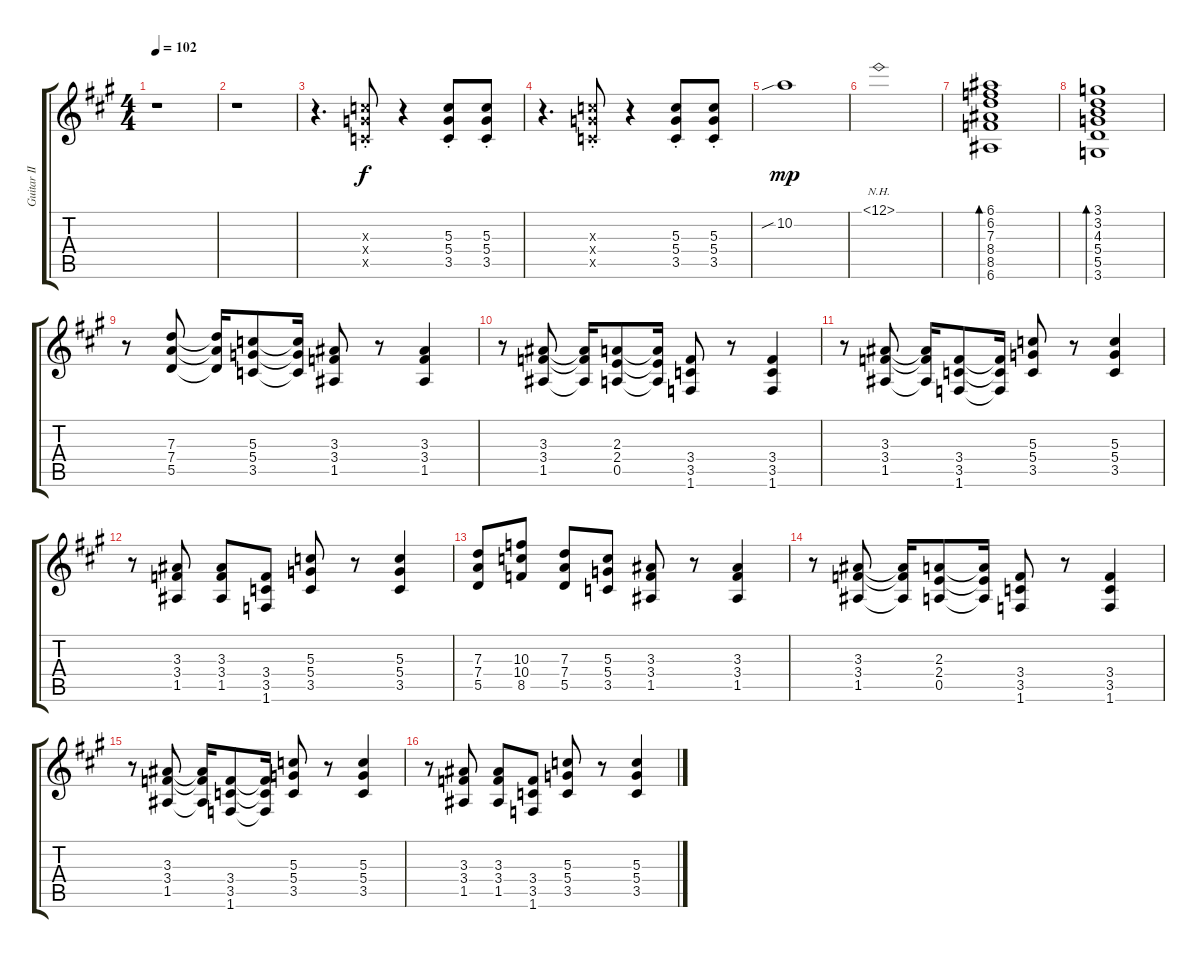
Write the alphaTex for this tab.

\track ("Guitar II" "Guitar II") {instrument overdrivenguitar}
\staff {score tabs}
\tuning (E4 B3 G3 D3 A2 E2) {hide}
\ts (4 4)
\tempo 102
\clef g2
\ks a
r.1{dy f} |
r.1 |
r.4{d} (5.3{st x} 5.4{st x} 3.5{st x}).8 r.4 (5.3{st} 5.4{st} 3.5{st}).8 (5.3{st} 5.4{st} 3.5{st}).8 |
r.4{d} (5.3{st x} 5.4{st x} 3.5{st x}).8 r.4 (5.3{st} 5.4{st} 3.5{st}).8 (5.3{st} 5.4{st} 3.5{st}).8 |
10.2{sib}.1{dy mp} |
12.1{nh}.1 |
(6.1 6.2 7.3 8.4 8.5 6.6).1{bd 30} |
(3.1 3.2 4.3 5.4 5.5 3.6).1{bd 30} |
r.8 (7.3 7.4 5.5).8 (7.3{t} 7.4{t} 5.5{t}).16 (5.3 5.4 3.5).8 (5.3{t} 5.4{t} 3.5{t}).16 (3.3 3.4 1.5).8 r.8 (3.3 3.4 1.5).4 |
r.8 (3.3 3.4 1.5).8 (3.3{t} 3.4{t} 1.5{t}).16 (2.3 2.4 0.5).8 (2.3{t} 2.4{t} 0.5{t}).16 (3.4 3.5 1.6).8 r.8 (3.4 3.5 1.6).4 |
r.8 (3.3 3.4 1.5).8 (3.3{t} 3.4{t} 1.5{t}).16 (3.4 3.5 1.6).8 (3.4{t} 3.5{t} 1.6{t}).16 (5.3 5.4 3.5).8 r.8 (5.3 5.4 3.5).4 |
r.8 (3.3 3.4 1.5).8 (3.3 3.4 1.5).8 (3.4 3.5 1.6).8 (5.3 5.4 3.5).8 r.8 (5.3 5.4 3.5).4 |
(7.3 7.4 5.5).8 (10.3 10.4 8.5).8 (7.3 7.4 5.5).8 (5.3 5.4 3.5).8 (3.3 3.4 1.5).8 r.8 (3.3 3.4 1.5).4 |
r.8 (3.3 3.4 1.5).8 (3.3{t} 3.4{t} 1.5{t}).16 (2.3 2.4 0.5).8 (2.3{t} 2.4{t} 0.5{t}).16 (3.4 3.5 1.6).8 r.8 (3.4 3.5 1.6).4 |
r.8 (3.3 3.4 1.5).8 (3.3{t} 3.4{t} 1.5{t}).16 (3.4 3.5 1.6).8 (3.4{t} 3.5{t} 1.6{t}).16 (5.3 5.4 3.5).8 r.8 (5.3 5.4 3.5).4 |
r.8 (3.3 3.4 1.5).8 (3.3 3.4 1.5).8 (3.4 3.5 1.6).8 (5.3 5.4 3.5).8 r.8 (5.3 5.4 3.5).4
